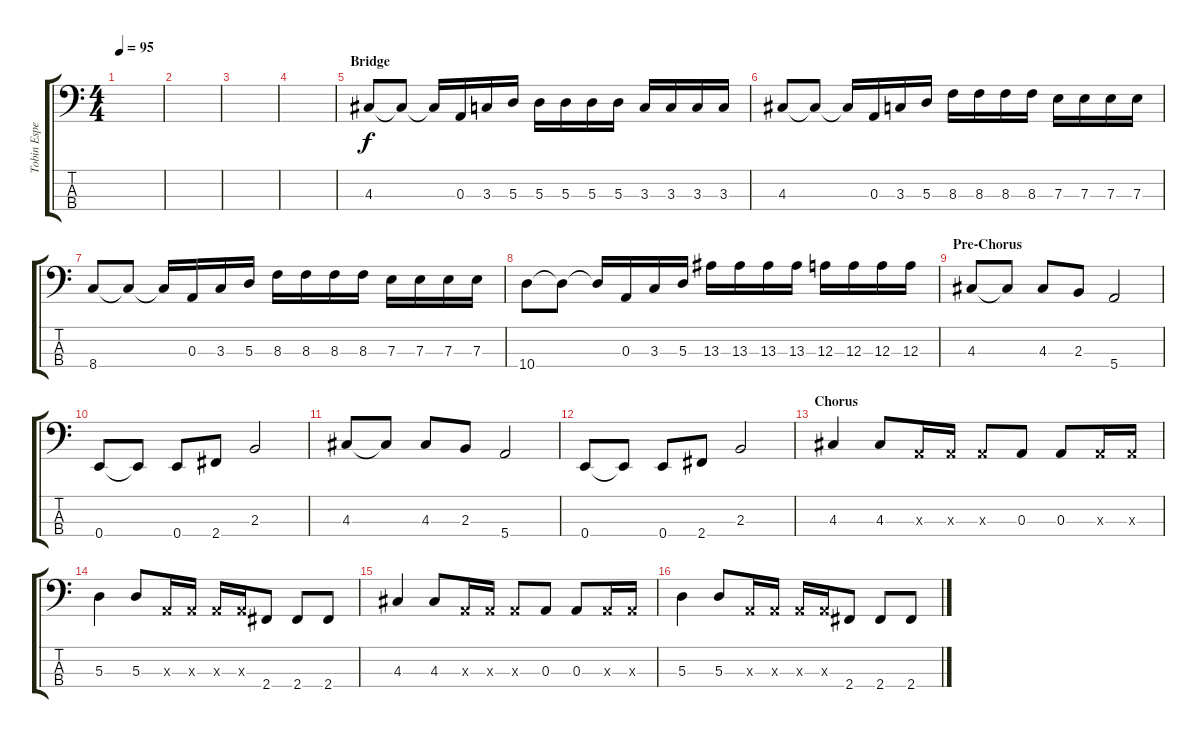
\track ("Tobin Esperance " "Tobin Espe") {instrument electricbassfinger}
\staff {score tabs}
\tuning (G2 D2 A1 E1) {hide}
\ts (4 4)
\tempo 95
\clef f4
\ks c
|
|
|
|
\section ("" "Bridge")
4.3.8 4.3{t}.8 4.3{t}.16 0.3.16 3.3.16 5.3.16 5.3.16 5.3.16 5.3.16 5.3.16 3.3.16 3.3.16 3.3.16 3.3.16 |
4.3.8 4.3{t}.8 4.3{t}.16 0.3.16 3.3.16 5.3.16 8.3.16 8.3.16 8.3.16 8.3.16 7.3.16 7.3.16 7.3.16 7.3.16 |
8.4.8 8.4{t}.8 8.4{t}.16 0.3.16 3.3.16 5.3.16 8.3.16 8.3.16 8.3.16 8.3.16 7.3.16 7.3.16 7.3.16 7.3.16 |
10.4.8 10.4{t}.8 10.4{t}.16 0.3.16 3.3.16 5.3.16 13.3.16 13.3.16 13.3.16 13.3.16 12.3.16 12.3.16 12.3.16 12.3.16 |
\section ("" "Pre-Chorus")
4.3.8 4.3{t}.8 4.3.8 2.3.8 5.4.2 |
0.4.8 0.4{t}.8 0.4.8 2.4.8 2.3.2 |
4.3.8 4.3{t}.8 4.3.8 2.3.8 5.4.2 |
0.4.8 0.4{t}.8 0.4.8 2.4.8 2.3.2 |
\section ("" "Chorus")
4.3.4 4.3.8 0.3{x}.16 0.3{x}.16 0.3{x}.8 0.3.8 0.3.8 0.3{x}.16 0.3{x}.16 |
5.3.4 5.3.8 0.3{x}.16 0.3{x}.16 0.3{x}.16 0.3{x}.16 2.4.8 2.4.8 2.4.8 |
4.3.4 4.3.8 0.3{x}.16 0.3{x}.16 0.3{x}.8 0.3.8 0.3.8 0.3{x}.16 0.3{x}.16 |
5.3.4 5.3.8 0.3{x}.16 0.3{x}.16 0.3{x}.16 0.3{x}.16 2.4.8 2.4.8 2.4.8
